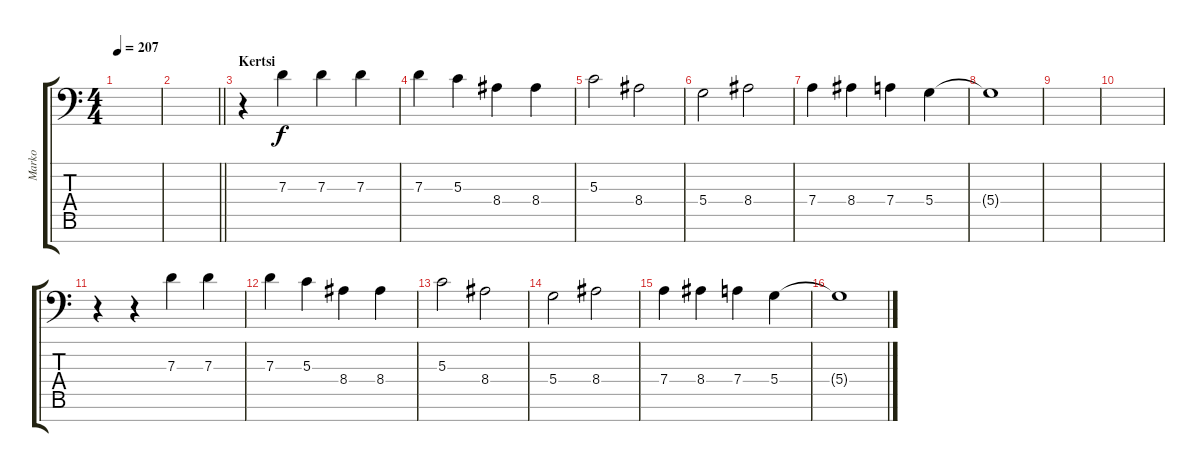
\track ("Marko" "Marko") {instrument cello}
\staff {score tabs}
\tuning (E4 B3 G3 D3 A2 E2 C-1) {hide}
\ts (4 4)
\tempo 207
\clef f4
\ks c
|
\barLineRight lightlight
|
\section ("" "Kertsi")
r.4 7.3.4 7.3.4 7.3.4 |
7.3.4 5.3.4 8.4.4 8.4.4 |
5.3.2 8.4.2 |
5.4.2 8.4.2 |
7.4.4 8.4.4 7.4.4 5.4.4 |
5.4{t}.1 |
|
|
r.4 r.4 7.3.4 7.3.4 |
7.3.4 5.3.4 8.4.4 8.4.4 |
5.3.2 8.4.2 |
5.4.2 8.4.2 |
7.4.4 8.4.4 7.4.4 5.4.4 |
5.4{t}.1
